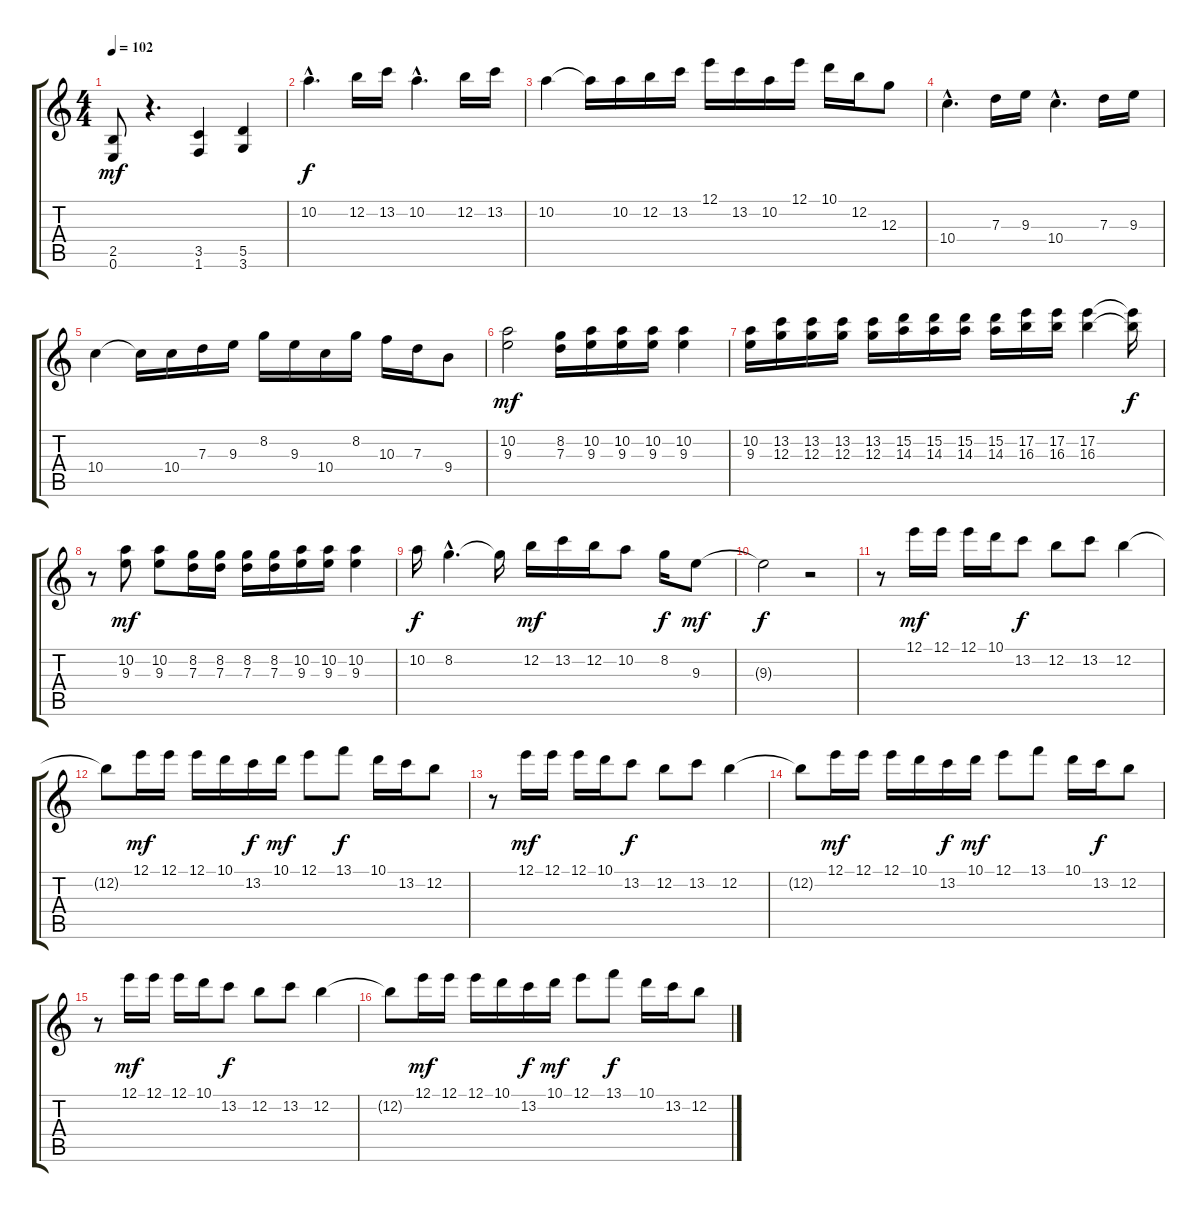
\track "" {instrument overdrivenguitar}
\staff {score tabs}
\tuning (E4 B3 G3 D3 A2 E2) {hide}
\ts (4 4)
\tempo 102
\clef g2
\ks c
(2.5 0.6).8{dy mf} r.4{d} (3.5 1.6).4 (5.5 3.6).4 |
10.2{hac}.4{d dy f} 12.2.16 13.2.16 10.2{hac}.4{d} 12.2.16 13.2.16 |
10.2.4 10.2{t}.16 10.2.16 12.2.16 13.2.16 12.1.16 13.2.16 10.2.16 12.1.16 10.1.16 12.2.16 12.3.8 |
10.4{hac}.4{d} 7.3.16 9.3.16 10.4{hac}.4{d} 7.3.16 9.3.16 |
10.4.4 10.4{t}.16 10.4.16 7.3.16 9.3.16 8.2.16 9.3.16 10.4.16 8.2.16 10.3.16 7.3.16 9.4.8 |
(10.2 9.3).2{dy mf} (8.2 7.3).16 (10.2 9.3).16 (10.2 9.3).16 (10.2 9.3).16 (10.2 9.3).4 |
(10.2 9.3).16 (13.2 12.3).16 (13.2 12.3).16 (13.2 12.3).16 (13.2 12.3).16 (15.2 14.3).16 (15.2 14.3).16 (15.2 14.3).16 (15.2 14.3).16 (17.2 16.3).16 (17.2 16.3).16 (17.2 16.3).4 (17.2{t} 16.3{t}).16{dy f} |
r.8 (10.2 9.3).8{dy mf} (10.2 9.3).8 (8.2 7.3).16 (8.2 7.3).16 (8.2 7.3).16 (8.2 7.3).16 (10.2 9.3).16 (10.2 9.3).16 (10.2 9.3).4 |
10.2.16{dy f} 8.2{hac}.4{d} 8.2{t}.16 12.2.16{dy mf} 13.2.16 12.2.16 10.2.8 8.2.16{dy f} 9.3.8{dy mf} |
9.3{t}.2{dy f} r.2 |
r.8 12.1.16{dy mf} 12.1.16 12.1.16 10.1.16 13.2.8{dy f} 12.2.8 13.2.8 12.2.4 |
12.2{t}.8 12.1.16{dy mf} 12.1.16 12.1.16 10.1.16 13.2.16{dy f} 10.1.16{dy mf} 12.1.8 13.1.8{dy f} 10.1.16 13.2.16 12.2.8 |
r.8 12.1.16{dy mf} 12.1.16 12.1.16 10.1.16 13.2.8{dy f} 12.2.8 13.2.8 12.2.4 |
12.2{t}.8 12.1.16{dy mf} 12.1.16 12.1.16 10.1.16 13.2.16{dy f} 10.1.16{dy mf} 12.1.8 13.1.8 10.1.16 13.2.16{dy f} 12.2.8 |
r.8 12.1.16{dy mf} 12.1.16 12.1.16 10.1.16 13.2.8{dy f} 12.2.8 13.2.8 12.2.4 |
12.2{t}.8 12.1.16{dy mf} 12.1.16 12.1.16 10.1.16 13.2.16{dy f} 10.1.16{dy mf} 12.1.8 13.1.8{dy f} 10.1.16 13.2.16 12.2.8
